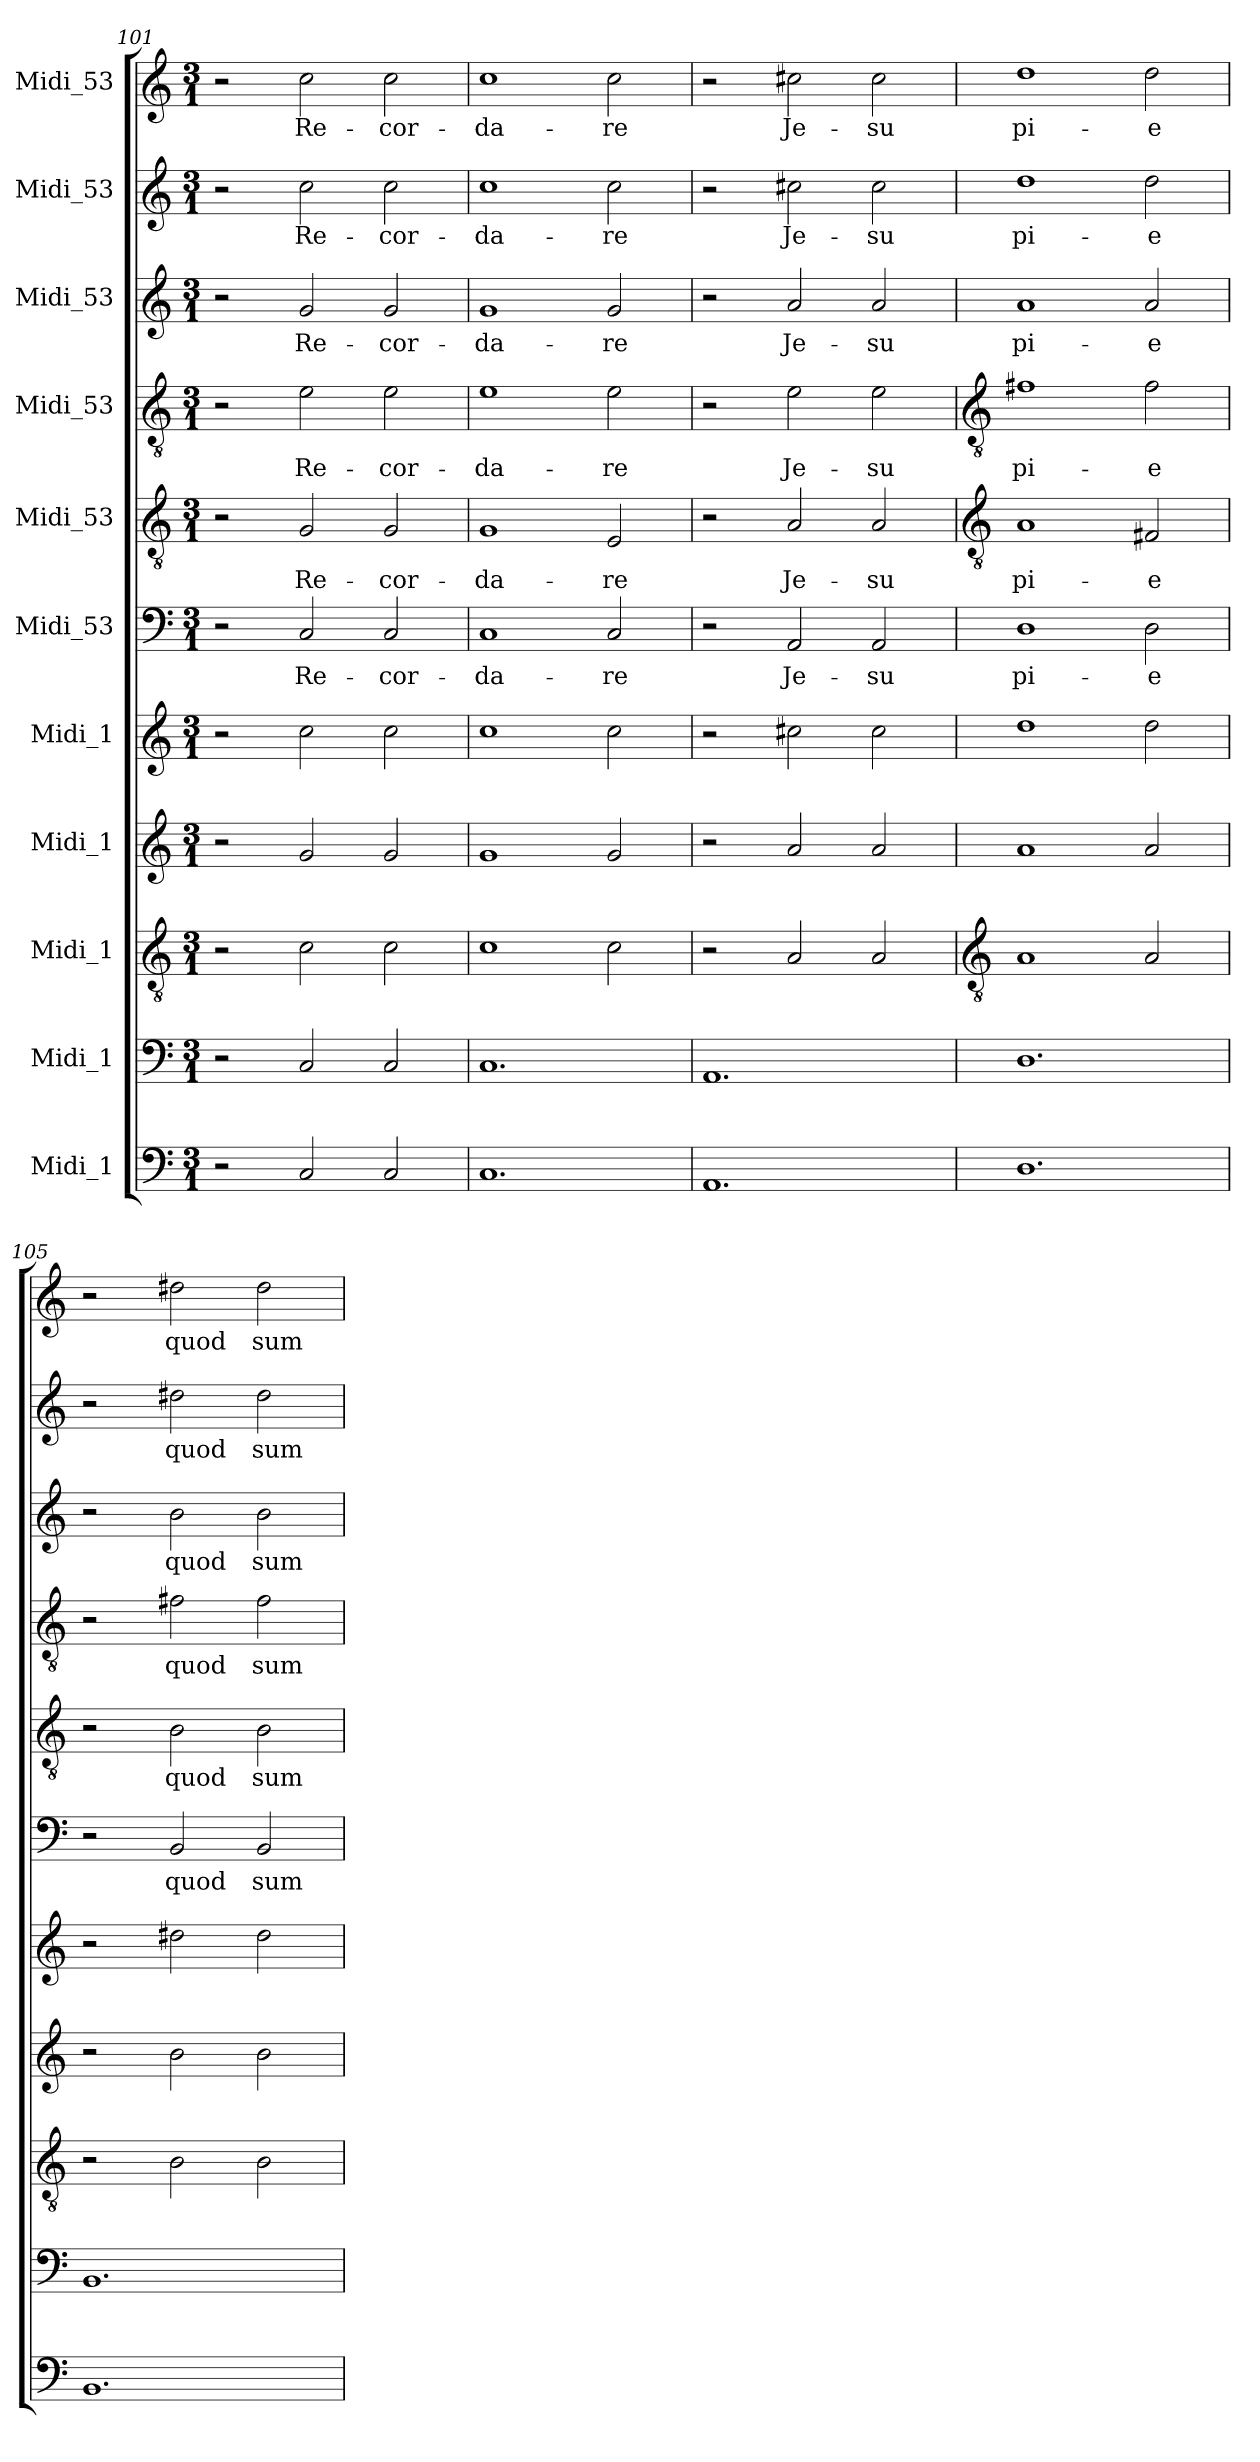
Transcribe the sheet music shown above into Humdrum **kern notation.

**kern	**kern	**kern	**kern	**kern	**kern	**text	**kern	**text	**kern	**text	**kern	**text	**kern	**text	**kern	**text
*part11	*part10	*part9	*part8	*part7	*part6	*part6	*part5	*part5	*part4	*part4	*part3	*part3	*part2	*part2	*part1	*part1
*staff11	*staff10	*staff9	*staff8	*staff7	*staff6	*staff6	*staff5	*staff5	*staff4	*staff4	*staff3	*staff3	*staff2	*staff2	*staff1	*staff1
*I"Midi_1	*I"Midi_1	*I"Midi_1	*I"Midi_1	*I"Midi_1	*I"Midi_53	*	*I"Midi_53	*	*I"Midi_53	*	*I"Midi_53	*	*I"Midi_53	*	*I"Midi_53	*
!!LO:LB:g=z
*clefF4	*clefF4	*clefGv2	*clefG2	*clefG2	*clefF4	*	*clefGv2	*	*clefGv2	*	*clefG2	*	*clefG2	*	*clefG2	*
*k[]	*k[]	*k[]	*k[]	*k[]	*k[]	*	*k[]	*	*k[]	*	*k[]	*	*k[]	*	*k[]	*
*C:	*C:	*C:	*C:	*C:	*C:	*	*C:	*	*C:	*	*C:	*	*C:	*	*C:	*
*M3/1	*M3/1	*M3/1	*M3/1	*M3/1	*M3/1	*	*M3/1	*	*M3/1	*	*M3/1	*	*M3/1	*	*M3/1	*
=101	=101	=101	=101	=101	=101	=101	=101	=101	=101	=101	=101	=101	=101	=101	=101	=101
2r	2r	2r	2r	2r	2r	.	2r	.	2r	.	2r	.	2r	.	2r	.
!	!	!	!	!	!	!LO:LY:b	!	!LO:LY:b	!	!LO:LY:b	!	!LO:LY:b	!	!LO:LY:b	!	!LO:LY:b
2C/	2C/	2c\	2g/	2cc\	2C/	Re-	2G/	Re-	2e\	Re-	2g/	Re-	2cc\	Re-	2cc\	Re-
!	!	!	!	!	!	!LO:LY:b	!	!LO:LY:b	!	!LO:LY:b	!	!LO:LY:b	!	!LO:LY:b	!	!LO:LY:b
2C/	2C/	2c\	2g/	2cc\	2C/	-cor-	2G/	-cor-	2e\	-cor-	2g/	-cor-	2cc\	-cor-	2cc\	-cor-
=102	=102	=102	=102	=102	=102	=102	=102	=102	=102	=102	=102	=102	=102	=102	=102	=102
!	!	!	!	!	!	!LO:LY:b	!	!LO:LY:b	!	!LO:LY:b	!	!LO:LY:b	!	!LO:LY:b	!	!LO:LY:b
1.C	1.C	1c	1g	1cc	1C	-da-	1G	-da-	1e	-da-	1g	-da-	1cc	-da-	1cc	-da-
!	!	!	!	!	!	!LO:LY:b	!	!LO:LY:b	!	!LO:LY:b	!	!LO:LY:b	!	!LO:LY:b	!	!LO:LY:b
.	.	2c\	2g/	2cc\	2C/	-re	2E/	-re	2e\	-re	2g/	-re	2cc\	-re	2cc\	-re
=103	=103	=103	=103	=103	=103	=103	=103	=103	=103	=103	=103	=103	=103	=103	=103	=103
1.AA	1.AA	2r	2r	2r	2r	.	2r	.	2r	.	2r	.	2r	.	2r	.
!	!	!	!	!	!	!LO:LY:b	!	!LO:LY:b	!	!LO:LY:b	!	!LO:LY:b	!	!LO:LY:b	!	!LO:LY:b
.	.	2A/	2a/	2cc#X\	2AA/	Je-	2A/	Je-	2e\	Je-	2a/	Je-	2cc#X\	Je-	2cc#X\	Je-
!	!	!	!	!	!	!LO:LY:b	!	!LO:LY:b	!	!LO:LY:b	!	!LO:LY:b	!	!LO:LY:b	!	!LO:LY:b
.	.	2A/	2a/	2cc#\	2AA/	-su	2A/	-su	2e\	-su	2a/	-su	2cc#\	-su	2cc#\	-su
!!LO:LB:g=z
=104	=104	=104	=104	=104	=104	=104	=104	=104	=104	=104	=104	=104	=104	=104	=104	=104
*	*	*clefGv2	*	*	*	*	*clefGv2	*	*clefGv2	*	*	*	*	*	*	*
!	!	!	!	!	!	!LO:LY:b	!	!LO:LY:b	!	!LO:LY:b	!	!LO:LY:b	!	!LO:LY:b	!	!LO:LY:b
1.D	1.D	1A	1a	1dd	1D	pi-	1A	pi-	1f#X	pi-	1a	pi-	1dd	pi-	1dd	pi-
!	!	!	!	!	!	!LO:LY:b	!	!LO:LY:b	!	!LO:LY:b	!	!LO:LY:b	!	!LO:LY:b	!	!LO:LY:b
.	.	2A/	2a/	2dd\	2D\	-e	2F#X/	-e	2f#\	-e	2a/	-e	2dd\	-e	2dd\	-e
=105	=105	=105	=105	=105	=105	=105	=105	=105	=105	=105	=105	=105	=105	=105	=105	=105
1.BB	1.BB	2r	2r	2r	2r	.	2r	.	2r	.	2r	.	2r	.	2r	.
!	!	!	!	!	!	!LO:LY:b	!	!LO:LY:b	!	!LO:LY:b	!	!LO:LY:b	!	!LO:LY:b	!	!LO:LY:b
.	.	2B\	2b\	2dd#X\	2BB/	quod	2B\	quod	2f#X\	quod	2b\	quod	2dd#X\	quod	2dd#X\	quod
!	!	!	!	!	!	!LO:LY:b	!	!LO:LY:b	!	!LO:LY:b	!	!LO:LY:b	!	!LO:LY:b	!	!LO:LY:b
.	.	2B\	2b\	2dd#\	2BB/	sum	2B\	sum	2f#\	sum	2b\	sum	2dd#\	sum	2dd#\	sum
=	=	=	=	=	=	=	=	=	=	=	=	=	=	=	=	=
*-	*-	*-	*-	*-	*-	*-	*-	*-	*-	*-	*-	*-	*-	*-	*-	*-
